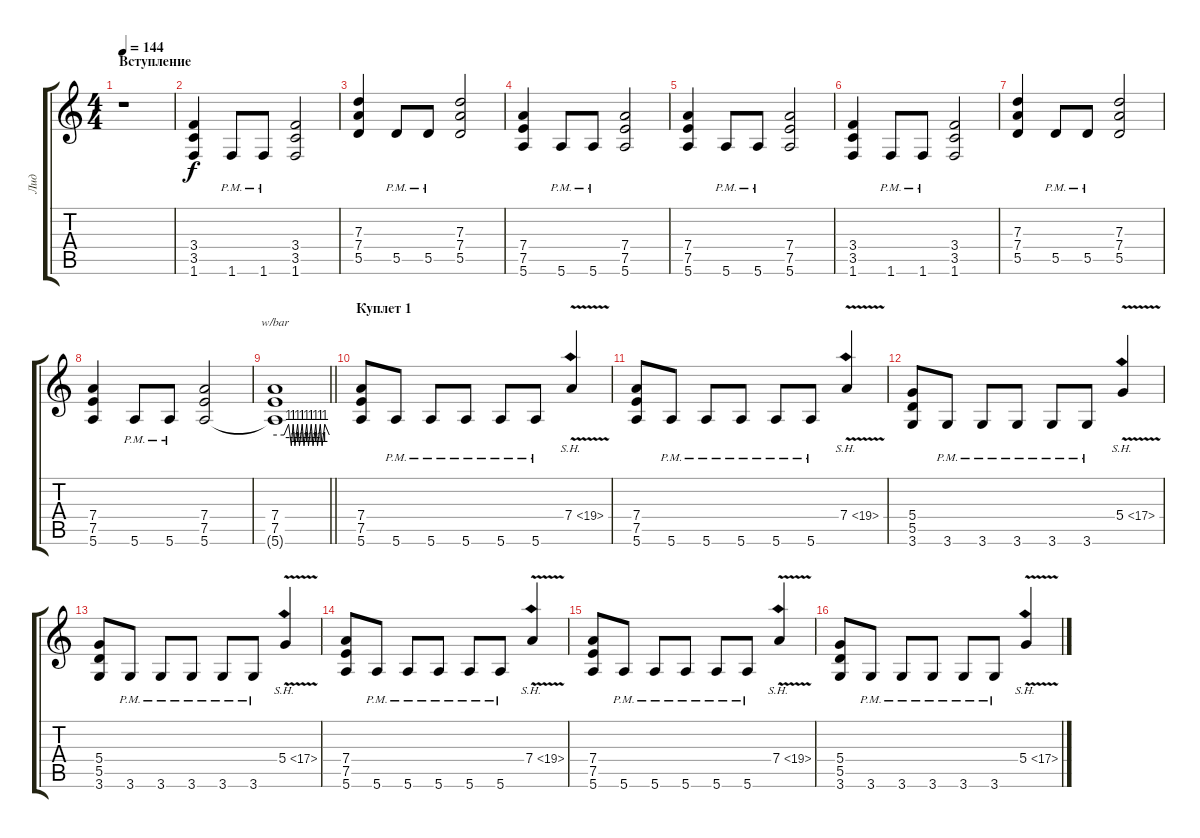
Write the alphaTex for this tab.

\track ("Лид" "Лид") {instrument distortionguitar}
\staff {score tabs}
\tuning (E4 B3 G3 D3 A2 E2) {hide}
\ts (4 4)
\section ("" "Вступление")
\tempo 144
\clef g2
\ks c
r.1{dy f instrument distortionguitar} |
(3.4 3.5 1.6).4 1.6{pm}.8 1.6{pm}.8 (3.4 3.5 1.6).2 |
(7.3 7.4 5.5).4 5.5{pm}.8 5.5{pm}.8 (7.3 7.4 5.5).2 |
(7.4 7.5 5.6).4 5.6{pm}.8 5.6{pm}.8 (7.4 7.5 5.6).2 |
(7.4 7.5 5.6).4 5.6{pm}.8 5.6{pm}.8 (7.4 7.5 5.6).2 |
(3.4 3.5 1.6).4 1.6{pm}.8 1.6{pm}.8 (3.4 3.5 1.6).2 |
(7.3 7.4 5.5).4 5.5{pm}.8 5.5{pm}.8 (7.3 7.4 5.5).2 |
(7.4 7.5 5.6).4 5.6{pm}.8 5.6{pm}.8 (7.4 7.5 5.6).2 |
\barLineRight lightlight
(7.4 7.5 5.6{t}).1{tbe (custom default 0 0 10 0 15 4 18 -4 20 4 22 -4 25 4 27 -4 30 4 32 -4 35 4 37 -4 40 4 42 -4 45 4 47 -4 50 4 52 -4 55 4 60 0)} |
\section ("" "Куплет 1")
(7.4 7.5 5.6).8 5.6{pm}.8 5.6{pm}.8 5.6{pm}.8 5.6{pm}.8 5.6{pm}.8 7.4{sh 12 v}.4 |
(7.4 7.5 5.6).8 5.6{pm}.8 5.6{pm}.8 5.6{pm}.8 5.6{pm}.8 5.6{pm}.8 7.4{sh 12 v}.4 |
(5.4 5.5 3.6).8 3.6{pm}.8 3.6{pm}.8 3.6{pm}.8 3.6{pm}.8 3.6{pm}.8 5.4{sh 12 v}.4 |
(5.4 5.5 3.6).8 3.6{pm}.8 3.6{pm}.8 3.6{pm}.8 3.6{pm}.8 3.6{pm}.8 5.4{sh 12 v}.4 |
(7.4 7.5 5.6).8 5.6{pm}.8 5.6{pm}.8 5.6{pm}.8 5.6{pm}.8 5.6{pm}.8 7.4{sh 12 v}.4 |
(7.4 7.5 5.6).8 5.6{pm}.8 5.6{pm}.8 5.6{pm}.8 5.6{pm}.8 5.6{pm}.8 7.4{sh 12 v}.4 |
(5.4 5.5 3.6).8 3.6{pm}.8 3.6{pm}.8 3.6{pm}.8 3.6{pm}.8 3.6{pm}.8 5.4{sh 12 v}.4
